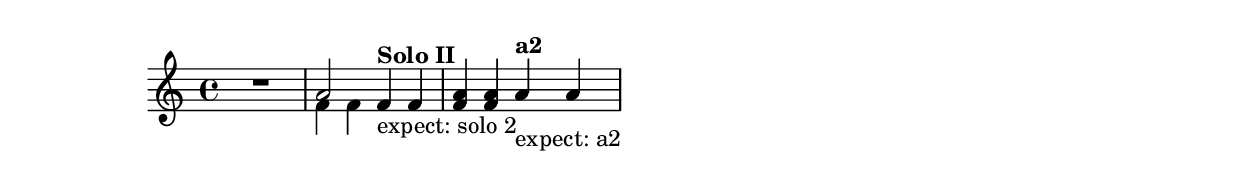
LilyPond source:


\header {
    texidoc ="The new part combiner detects a2, solo1 and solo2, and prints i
texts accordingly.

"

    
    }


\version "2.4.0"

\layout { raggedright= ##t }

vone =  \relative a' { R1 a2    r4 r a a a a }
vtwo =  \relative a' { R1 f4 f4 f4 f f f a a  }
comm = { s1 s2 s4_"expect: solo 2" s4 s2 s4_"expect: a2" s4 }
\new Staff <<
    \partcombine \vone \vtwo
    \comm
>>
 
